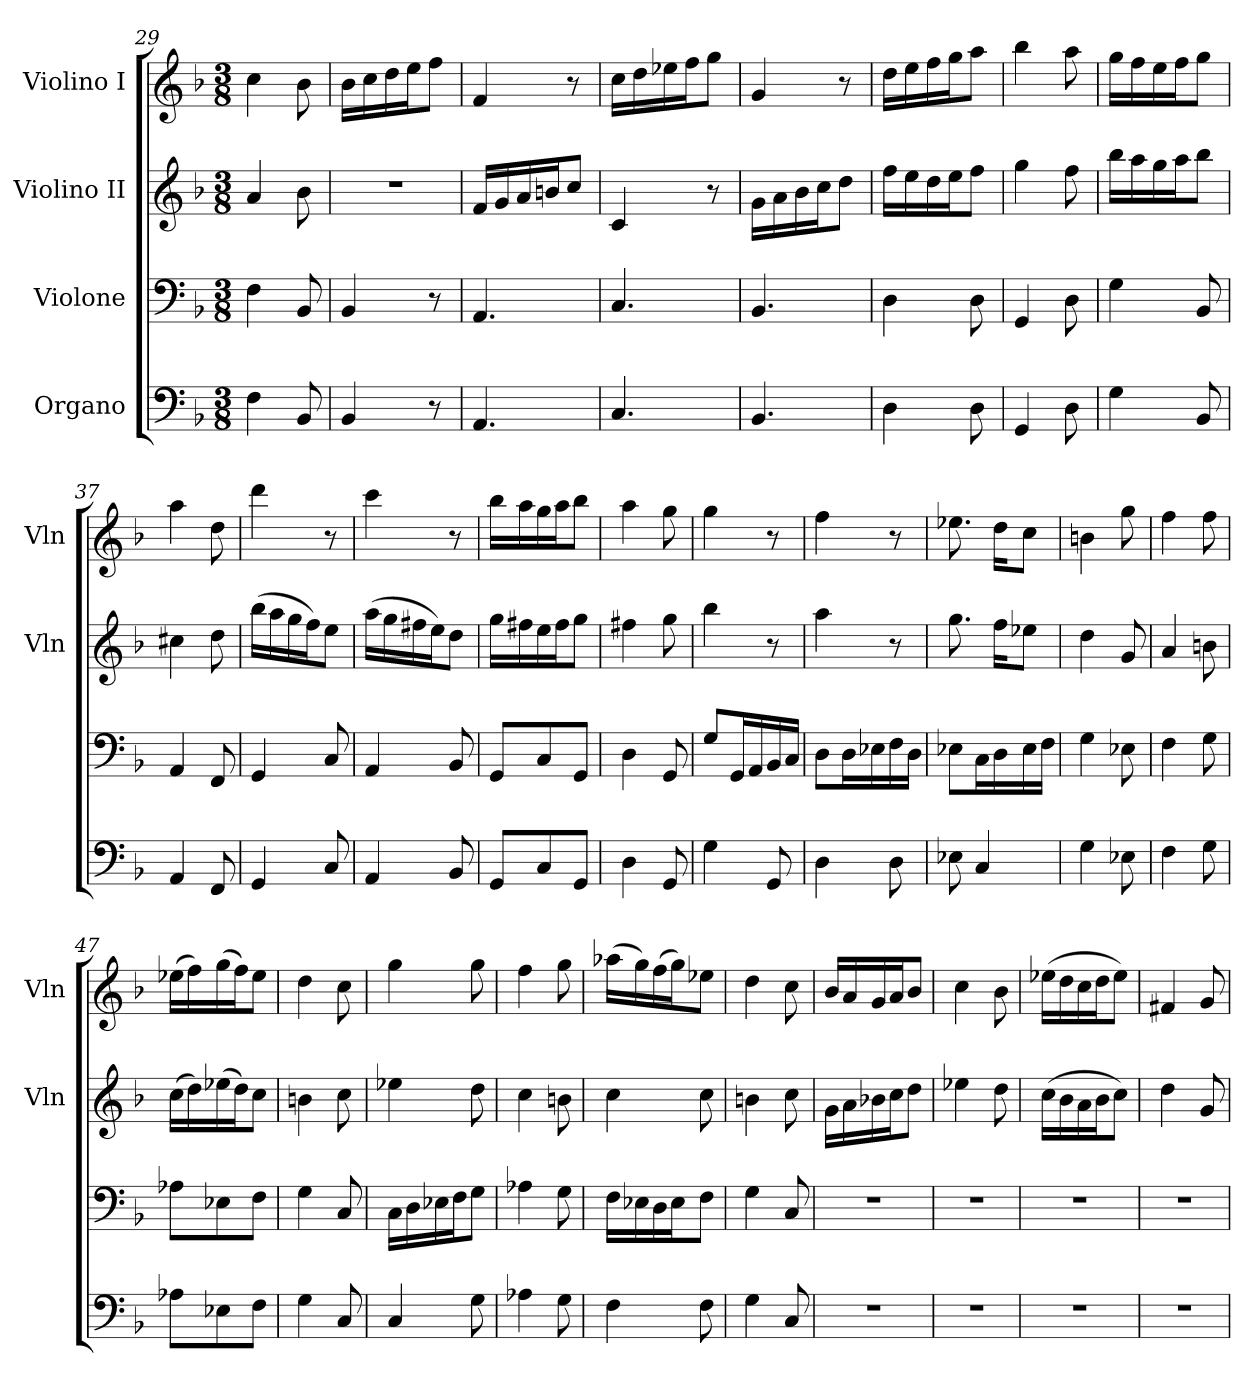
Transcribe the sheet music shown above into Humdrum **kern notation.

**kern	**kern	**kern	**kern
*part4	*part3	*part2	*part1
*staff4	*staff3	*staff2	*staff1
*I"Organo	*I"Violone	*I"Violino II	*I"Violino I
*	*	*I'Vln	*I'Vln
*clefF4	*clefF4	*clefG2	*clefG2
*k[b-]	*k[b-]	*k[b-]	*k[b-]
*d:	*d:	*d:	*d:
*M3/8	*M3/8	*M3/8	*M3/8
=29	=29	=29	=29
4F	4F	4a	4cc
8BB-	8BB-	8b-	8b-
=30	=30	=30	=30
4BB-	4BB-	4.r	16b-LL
.	.	.	16cc
.	.	.	16dd
.	.	.	16eeJ
8r	8r	.	8ffJ
=31	=31	=31	=31
4.AA	4.AA	16fLL	4f
.	.	16g	.
.	.	16a	.
.	.	16bnJ	.
.	.	8ccJ	8r
=32	=32	=32	=32
4.C	4.C	4c	16ccLL
.	.	.	16dd
.	.	.	16ee-X
.	.	.	16ffJ
.	.	8r	8ggJ
=33	=33	=33	=33
4.BB-	4.BB-	16gLL	4g
.	.	16a	.
.	.	16b-	.
.	.	16ccJ	.
.	.	8ddJ	8r
=34	=34	=34	=34
4D	4D	16ffLL	16ddLL
.	.	16ee	16ee
.	.	16dd	16ff
.	.	16eeJ	16ggJ
8D	8D	8ffJ	8aaJ
=35	=35	=35	=35
4GG	4GG	4gg	4bb-
8D	8D	8ff	8aa
=36	=36	=36	=36
4G	4G	16bb-LL	16ggLL
.	.	16aa	16ff
.	.	16gg	16ee
.	.	16aaJ	16ffJ
8BB-	8BB-	8bb-J	8ggJ
=37	=37	=37	=37
4AA	4AA	4cc#X	4aa
8FF	8FF	8dd	8dd
=38	=38	=38	=38
4GG	4GG	(16bb-LL	4ddd
.	.	16aa	.
.	.	16gg	.
.	.	16ffJ)	.
8C	8C	8eeJ	8r
=39	=39	=39	=39
4AA	4AA	(16aaLL	4ccc
.	.	16gg	.
.	.	16ff#X	.
.	.	16eeJ)	.
8BB-	8BB-	8ddJ	8r
=40	=40	=40	=40
8GGL	8GGL	16ggLL	16bb-LL
.	.	16ff#X	16aa
8C	8C	16ee	16gg
.	.	16ff#J	16aaJ
8GGJ	8GGJ	8ggJ	8bb-J
=41	=41	=41	=41
4D	4D	4ff#X	4aa
8GG	8GG	8gg	8gg
=42	=42	=42	=42
4G	8GL	4bb-	4gg
.	16GGL	.	.
.	16AA	.	.
8GG	16BB-	8r	8r
.	16CJJ	.	.
=43	=43	=43	=43
4D	8DL	4aa	4ff
.	16DL	.	.
.	16E-X	.	.
8D	16F	8r	8r
.	16DJJ	.	.
=44	=44	=44	=44
8E-X	8E-XL	8.gg	8.ee-X
4C	16CL	.	.
.	16D	16ffKL	16ddKL
.	16E-	8ee-XJ	8ccJ
.	16FJJ	.	.
=45	=45	=45	=45
4G	4G	4dd	4bn
8E-X	8E-X	8g	8gg
=46	=46	=46	=46
4F	4F	4a	4ff
8G	8G	8bn	8ff
=47	=47	=47	=47
8A-XL	8A-XL	(16ccLL	(16ee-XLL
.	.	16dd)	16ff)
8E-X	8E-X	(16ee-X	(16gg
.	.	16ddJ)	16ffJ)
8FJ	8FJ	8ccJ	8ee-J
=48	=48	=48	=48
4G	4G	4bn	4dd
8C	8C	8cc	8cc
=49	=49	=49	=49
4C	16CLL	4ee-X	4gg
.	16D	.	.
.	16E-X	.	.
.	16FJ	.	.
8G	8GJ	8dd	8gg
=50	=50	=50	=50
4A-X	4A-X	4cc	4ff
8G	8G	8bn	8gg
=51	=51	=51	=51
4F	16FLL	4cc	(16aa-XLL
.	16E-X	.	16gg)
.	16D	.	(16ff
.	16E-J	.	16ggJ)
8F	8FJ	8cc	8ee-XJ
=52	=52	=52	=52
4G	4G	4bn	4dd
8C	8C	8cc	8cc
=53	=53	=53	=53
4.r	4.r	16gLL	16b-LL
.	.	16a	16a
.	.	16b-X	16g
.	.	16ccJ	16aJ
.	.	8ddJ	8b-J
=54	=54	=54	=54
4.r	4.r	4ee-X	4cc
.	.	8dd	8b-
=55	=55	=55	=55
4.r	4.r	(16ccLL	(16ee-XLL
.	.	16b-	16dd
.	.	16a	16cc
.	.	16b-J	16ddJ
.	.	8ccJ)	8ee-J)
=56	=56	=56	=56
4.r	4.r	4dd	4f#X
.	.	8g	8g
=	=	=	=
*-	*-	*-	*-
